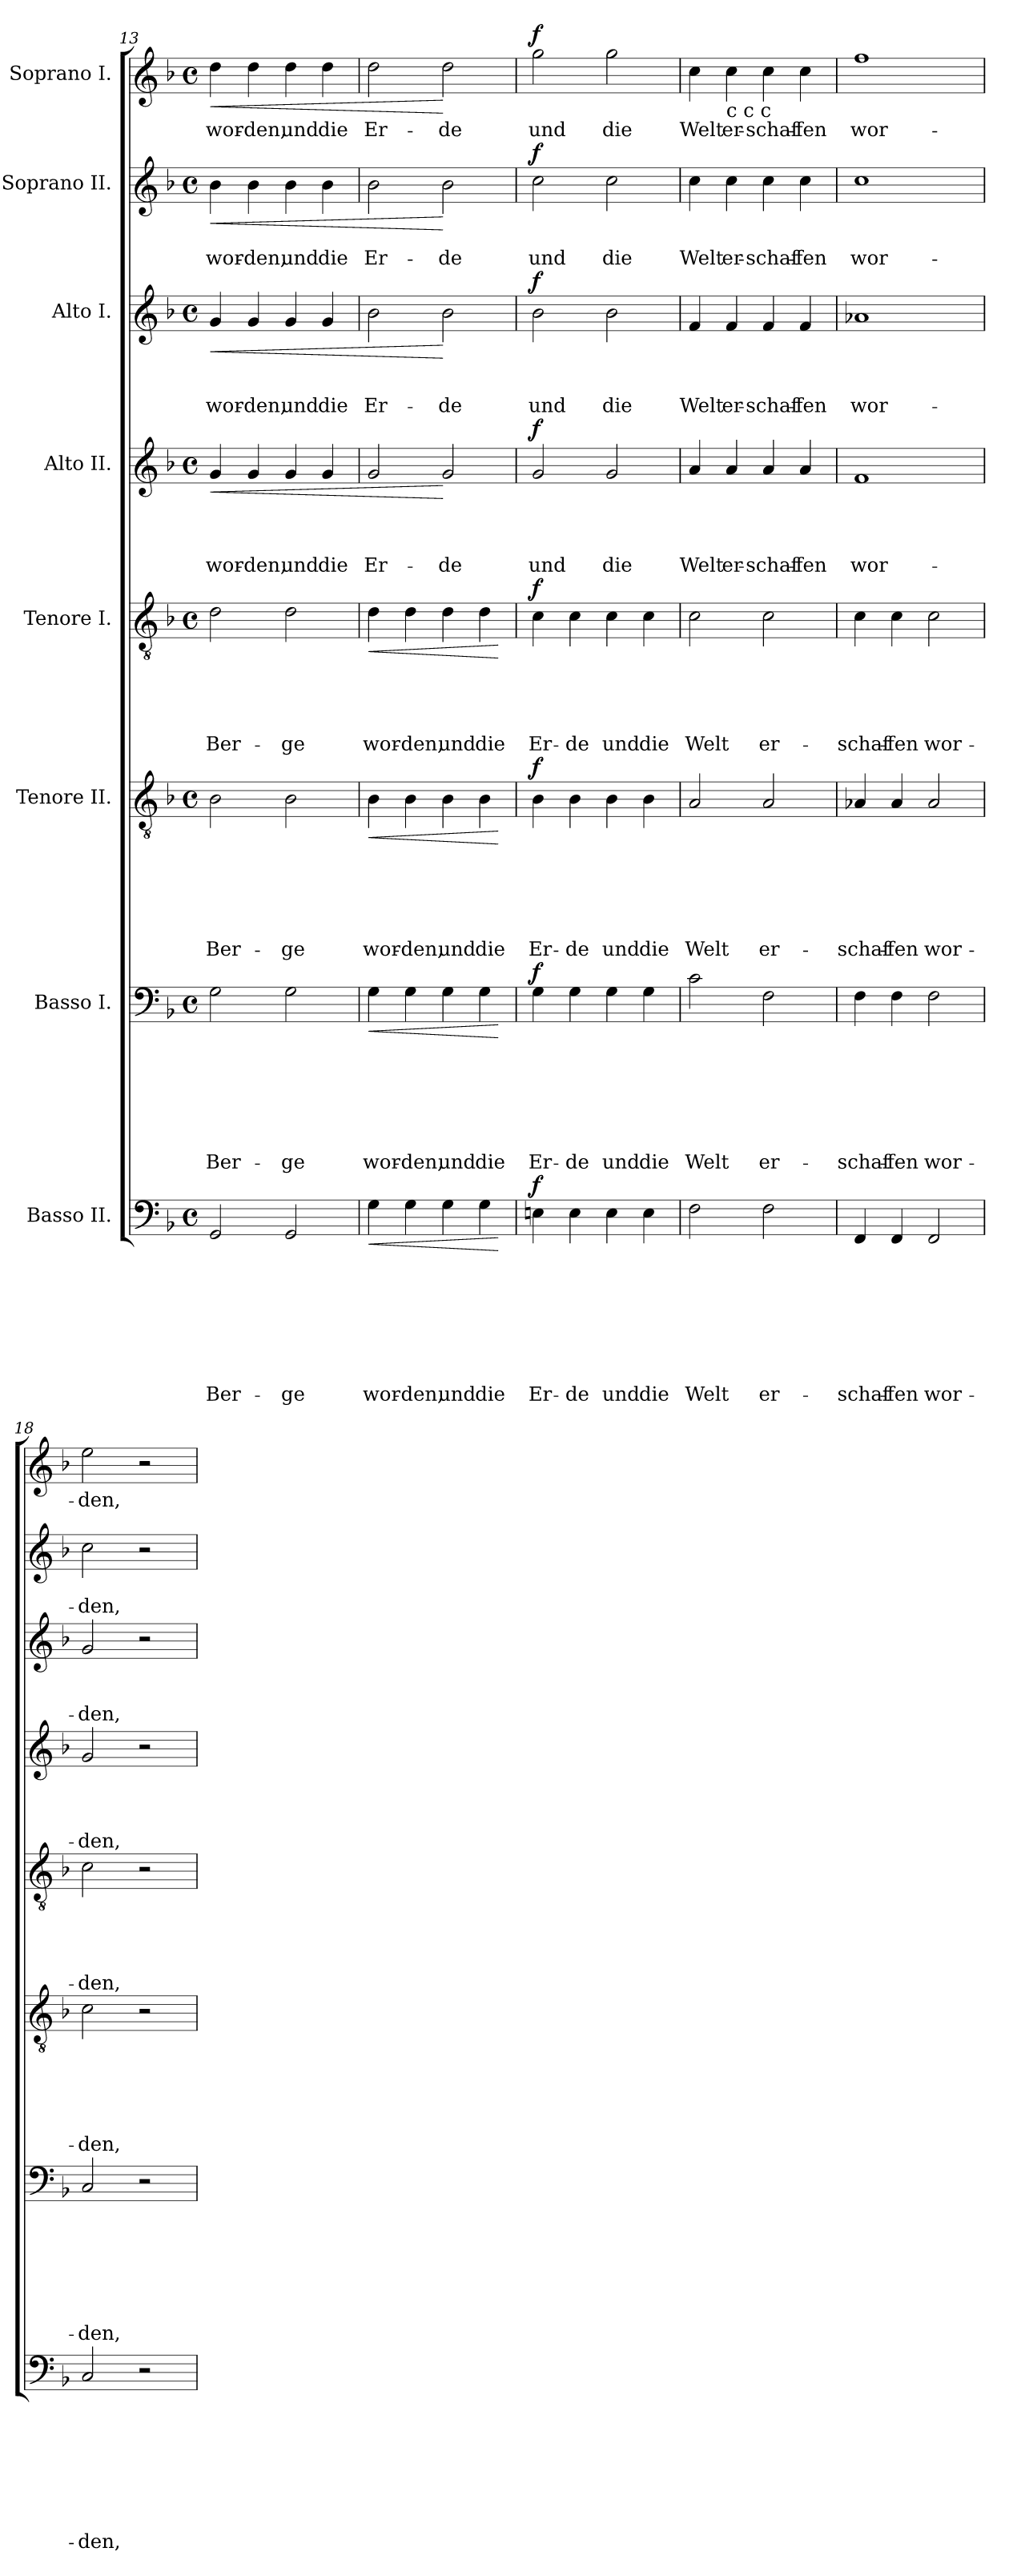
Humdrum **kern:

**kern	**text	**text	**text	**text	**text	**text	**text	**text	**dynam	**kern	**text	**text	**text	**text	**text	**text	**text	**dynam	**kern	**text	**text	**text	**text	**text	**text	**dynam	**kern	**text	**text	**text	**text	**text	**dynam	**kern	**text	**text	**text	**text	**dynam	**kern	**text	**text	**text	**dynam	**kern	**text	**text	**dynam	**kern	**text	**dynam
*part8	*part8	*part8	*part8	*part8	*part8	*part8	*part8	*part8	*part8	*part7	*part7	*part7	*part7	*part7	*part7	*part7	*part7	*part7	*part6	*part6	*part6	*part6	*part6	*part6	*part6	*part6	*part5	*part5	*part5	*part5	*part5	*part5	*part5	*part4	*part4	*part4	*part4	*part4	*part4	*part3	*part3	*part3	*part3	*part3	*part2	*part2	*part2	*part2	*part1	*part1	*part1
*staff8	*staff8	*staff8	*staff8	*staff8	*staff8	*staff8	*staff8	*staff8	*staff8	*staff7	*staff7	*staff7	*staff7	*staff7	*staff7	*staff7	*staff7	*staff7	*staff6	*staff6	*staff6	*staff6	*staff6	*staff6	*staff6	*staff6	*staff5	*staff5	*staff5	*staff5	*staff5	*staff5	*staff5	*staff4	*staff4	*staff4	*staff4	*staff4	*staff4	*staff3	*staff3	*staff3	*staff3	*staff3	*staff2	*staff2	*staff2	*staff2	*staff1	*staff1	*staff1
*I"Basso II.	*	*	*	*	*	*	*	*	*	*I"Basso I.	*	*	*	*	*	*	*	*	*I"Tenore II.	*	*	*	*	*	*	*	*I"Tenore I.	*	*	*	*	*	*	*I"Alto II.	*	*	*	*	*	*I"Alto I.	*	*	*	*	*I"Soprano II.	*	*	*	*I"Soprano I.	*	*
*clefF4	*	*	*	*	*	*	*	*	*	*clefF4	*	*	*	*	*	*	*	*	*clefGv2	*	*	*	*	*	*	*	*clefGv2	*	*	*	*	*	*	*clefG2	*	*	*	*	*	*clefG2	*	*	*	*	*clefG2	*	*	*	*clefG2	*	*
*k[b-]	*	*	*	*	*	*	*	*	*	*k[b-]	*	*	*	*	*	*	*	*	*k[b-]	*	*	*	*	*	*	*	*k[b-]	*	*	*	*	*	*	*k[b-]	*	*	*	*	*	*k[b-]	*	*	*	*	*k[b-]	*	*	*	*k[b-]	*	*
*F:	*	*	*	*	*	*	*	*	*	*F:	*	*	*	*	*	*	*	*	*F:	*	*	*	*	*	*	*	*F:	*	*	*	*	*	*	*F:	*	*	*	*	*	*F:	*	*	*	*	*F:	*	*	*	*F:	*	*
*M4/4	*	*	*	*	*	*	*	*	*	*M4/4	*	*	*	*	*	*	*	*	*M4/4	*	*	*	*	*	*	*	*M4/4	*	*	*	*	*	*	*M4/4	*	*	*	*	*	*M4/4	*	*	*	*	*M4/4	*	*	*	*M4/4	*	*
*met(c)	*	*	*	*	*	*	*	*	*	*met(c)	*	*	*	*	*	*	*	*	*met(c)	*	*	*	*	*	*	*	*met(c)	*	*	*	*	*	*	*met(c)	*	*	*	*	*	*met(c)	*	*	*	*	*met(c)	*	*	*	*met(c)	*	*
=13	=13	=13	=13	=13	=13	=13	=13	=13	=13	=13	=13	=13	=13	=13	=13	=13	=13	=13	=13	=13	=13	=13	=13	=13	=13	=13	=13	=13	=13	=13	=13	=13	=13	=13	=13	=13	=13	=13	=13	=13	=13	=13	=13	=13	=13	=13	=13	=13	=13	=13	=13
!	!	!	!	!	!	!	!	!LO:LY:b	!	!	!	!	!	!	!	!	!LO:LY:b	!	!	!	!	!	!	!	!LO:LY:b	!	!	!	!	!	!	!LO:LY:b	!	!	!	!	!	!LO:LY:b	!LO:HP:b	!	!	!	!LO:LY:b	!LO:HP:b	!	!	!LO:LY:b	!LO:HP:b	!	!LO:LY:b	!LO:HP:b
2GG/	.	.	.	.	.	.	.	Ber-	.	2G\	.	.	.	.	.	.	Ber-	.	2B-\	.	.	.	.	.	Ber-	.	2d\	.	.	.	.	Ber-	.	4g/	.	.	.	wor-	<	4g/	.	.	wor-	<	4b-\	.	wor-	<	4dd\	wor-	<
!	!	!	!	!	!	!	!	!	!	!	!	!	!	!	!	!	!	!	!	!	!	!	!	!	!	!	!	!	!	!	!	!	!	!	!	!	!	!LO:LY:b	!	!	!	!	!LO:LY:b	!	!	!	!LO:LY:b	!	!	!LO:LY:b	!
.	.	.	.	.	.	.	.	.	.	.	.	.	.	.	.	.	.	.	.	.	.	.	.	.	.	.	.	.	.	.	.	.	.	4g/	.	.	.	-den,	.	4g/	.	.	-den,	.	4b-\	.	-den,	.	4dd\	-den,	.
!	!	!	!	!	!	!	!	!LO:LY:b	!	!	!	!	!	!	!	!	!LO:LY:b	!	!	!	!	!	!	!	!LO:LY:b	!	!	!	!	!	!	!LO:LY:b	!	!	!	!	!	!LO:LY:b	!	!	!	!	!LO:LY:b	!	!	!	!LO:LY:b	!	!	!LO:LY:b	!
2GG/	.	.	.	.	.	.	.	-ge	.	2G\	.	.	.	.	.	.	-ge	.	2B-\	.	.	.	.	.	-ge	.	2d\	.	.	.	.	-ge	.	4g/	.	.	.	und	.	4g/	.	.	und	.	4b-\	.	und	.	4dd\	und	.
!	!	!	!	!	!	!	!	!	!	!	!	!	!	!	!	!	!	!	!	!	!	!	!	!	!	!	!	!	!	!	!	!	!	!	!	!	!	!LO:LY:b	!	!	!	!	!LO:LY:b	!	!	!	!LO:LY:b	!	!	!LO:LY:b	!
.	.	.	.	.	.	.	.	.	.	.	.	.	.	.	.	.	.	.	.	.	.	.	.	.	.	.	.	.	.	.	.	.	.	4g/	.	.	.	die	.	4g/	.	.	die	.	4b-\	.	die	.	4dd\	die	.
=14!	=14!	=14!	=14!	=14!	=14!	=14!	=14!	=14!	=14!	=14!	=14!	=14!	=14!	=14!	=14!	=14!	=14!	=14!	=14!	=14!	=14!	=14!	=14!	=14!	=14!	=14!	=14!	=14!	=14!	=14!	=14!	=14!	=14!	=14!	=14!	=14!	=14!	=14!	=14!	=14!	=14!	=14!	=14!	=14!	=14!	=14!	=14!	=14!	=14!	=14!	=14!
!	!	!	!	!	!	!	!	!LO:LY:b	!LO:HP:b	!	!	!	!	!	!	!	!LO:LY:b	!LO:HP:b	!	!	!	!	!	!	!LO:LY:b	!LO:HP:b	!	!	!	!	!	!LO:LY:b	!LO:HP:b	!	!	!	!	!LO:LY:b	!	!	!	!	!LO:LY:b	!	!	!	!LO:LY:b	!	!	!LO:LY:b	!
4G\	.	.	.	.	.	.	.	wor-	<	4G\	.	.	.	.	.	.	wor-	<	4B-\	.	.	.	.	.	wor-	<	4d\	.	.	.	.	wor-	<	2g/	.	.	.	Er-	.	2b-\	.	.	Er-	.	2b-\	.	Er-	.	2dd\	Er-	.
!	!	!	!	!	!	!	!	!LO:LY:b	!	!	!	!	!	!	!	!	!LO:LY:b	!	!	!	!	!	!	!	!LO:LY:b	!	!	!	!	!	!	!LO:LY:b	!	!	!	!	!	!	!	!	!	!	!	!	!	!	!	!	!	!	!
4G\	.	.	.	.	.	.	.	-den,	.	4G\	.	.	.	.	.	.	-den,	.	4B-\	.	.	.	.	.	-den,	.	4d\	.	.	.	.	-den,	.	.	.	.	.	.	.	.	.	.	.	.	.	.	.	.	.	.	.
!	!	!	!	!	!	!	!	!LO:LY:b	!	!	!	!	!	!	!	!	!LO:LY:b	!	!	!	!	!	!	!	!LO:LY:b	!	!	!	!	!	!	!LO:LY:b	!	!	!	!	!	!LO:LY:b	!	!	!	!	!LO:LY:b	!	!	!	!LO:LY:b	!	!	!LO:LY:b	!
4G\	.	.	.	.	.	.	.	und	.	4G\	.	.	.	.	.	.	und	.	4B-\	.	.	.	.	.	und	.	4d\	.	.	.	.	und	.	2g/	.	.	.	-de	[	2b-\	.	.	-de	[	2b-\	.	-de	[	2dd\	-de	[
!	!	!	!	!	!	!	!	!LO:LY:b	!	!	!	!	!	!	!	!	!LO:LY:b	!	!	!	!	!	!	!	!LO:LY:b	!	!	!	!	!	!	!LO:LY:b	!	!	!	!	!	!	!	!	!	!	!	!	!	!	!	!	!	!	!
4G\	.	.	.	.	.	.	.	die	.	4G\	.	.	.	.	.	.	die	.	4B-\	.	.	.	.	.	die	.	4d\	.	.	.	.	die	.	.	.	.	.	.	.	.	.	.	.	.	.	.	.	.	.	.	.
.	.	.	.	.	.	.	.	.	[	.	.	.	.	.	.	.	.	[	.	.	.	.	.	.	.	[	.	.	.	.	.	.	[	.	.	.	.	.	.	.	.	.	.	.	.	.	.	.	.	.	.
=15!	=15!	=15!	=15!	=15!	=15!	=15!	=15!	=15!	=15!	=15!	=15!	=15!	=15!	=15!	=15!	=15!	=15!	=15!	=15!	=15!	=15!	=15!	=15!	=15!	=15!	=15!	=15!	=15!	=15!	=15!	=15!	=15!	=15!	=15!	=15!	=15!	=15!	=15!	=15!	=15!	=15!	=15!	=15!	=15!	=15!	=15!	=15!	=15!	=15!	=15!	=15!
!	!	!	!	!	!	!	!	!LO:LY:b	!LO:DY:a	!	!	!	!	!	!	!	!LO:LY:b	!LO:DY:a	!	!	!	!	!	!	!LO:LY:b	!LO:DY:a	!	!	!	!	!	!LO:LY:b	!LO:DY:a	!	!	!	!	!LO:LY:b	!LO:DY:a	!	!	!	!LO:LY:b	!LO:DY:a	!	!	!LO:LY:b	!LO:DY:a	!	!LO:LY:b	!LO:DY:a
4En\	.	.	.	.	.	.	.	Er-	f	4G\	.	.	.	.	.	.	Er-	f	4B-\	.	.	.	.	.	Er-	f	4c\	.	.	.	.	Er-	f	2g/	.	.	.	und	f	2b-\	.	.	und	f	2cc\	.	und	f	2gg\	und	f
!	!	!	!	!	!	!	!	!LO:LY:b	!	!	!	!	!	!	!	!	!LO:LY:b	!	!	!	!	!	!	!	!LO:LY:b	!	!	!	!	!	!	!LO:LY:b	!	!	!	!	!	!	!	!	!	!	!	!	!	!	!	!	!	!	!
4E\	.	.	.	.	.	.	.	-de	.	4G\	.	.	.	.	.	.	-de	.	4B-\	.	.	.	.	.	-de	.	4c\	.	.	.	.	-de	.	.	.	.	.	.	.	.	.	.	.	.	.	.	.	.	.	.	.
!	!	!	!	!	!	!	!	!LO:LY:b	!	!	!	!	!	!	!	!	!LO:LY:b	!	!	!	!	!	!	!	!LO:LY:b	!	!	!	!	!	!	!LO:LY:b	!	!	!	!	!	!LO:LY:b	!	!	!	!	!LO:LY:b	!	!	!	!LO:LY:b	!	!	!LO:LY:b	!
4E\	.	.	.	.	.	.	.	und	.	4G\	.	.	.	.	.	.	und	.	4B-\	.	.	.	.	.	und	.	4c\	.	.	.	.	und	.	2g/	.	.	.	die	.	2b-\	.	.	die	.	2cc\	.	die	.	2gg\	die	.
!	!	!	!	!	!	!	!	!LO:LY:b	!	!	!	!	!	!	!	!	!LO:LY:b	!	!	!	!	!	!	!	!LO:LY:b	!	!	!	!	!	!	!LO:LY:b	!	!	!	!	!	!	!	!	!	!	!	!	!	!	!	!	!	!	!
4E\	.	.	.	.	.	.	.	die	.	4G\	.	.	.	.	.	.	die	.	4B-\	.	.	.	.	.	die	.	4c\	.	.	.	.	die	.	.	.	.	.	.	.	.	.	.	.	.	.	.	.	.	.	.	.
=16!	=16!	=16!	=16!	=16!	=16!	=16!	=16!	=16!	=16!	=16!	=16!	=16!	=16!	=16!	=16!	=16!	=16!	=16!	=16!	=16!	=16!	=16!	=16!	=16!	=16!	=16!	=16!	=16!	=16!	=16!	=16!	=16!	=16!	=16!	=16!	=16!	=16!	=16!	=16!	=16!	=16!	=16!	=16!	=16!	=16!	=16!	=16!	=16!	=16!	=16!	=16!
!	!	!	!	!	!	!	!	!LO:LY:b	!	!	!	!	!	!	!	!	!LO:LY:b	!	!	!	!	!	!	!	!LO:LY:b	!	!	!	!	!	!	!LO:LY:b	!	!	!	!	!	!LO:LY:b	!	!	!	!	!LO:LY:b	!	!	!	!LO:LY:b	!	!	!LO:LY:b	!
2F\	.	.	.	.	.	.	.	Welt	.	2c\	.	.	.	.	.	.	Welt	.	2A/	.	.	.	.	.	Welt	.	2c\	.	.	.	.	Welt	.	4a/	.	.	.	Welt	.	4f/	.	.	Welt	.	4cc\	.	Welt	.	4cc\	Welt	.
!	!	!	!	!	!	!	!	!	!	!	!	!	!	!	!	!	!	!	!	!	!	!	!	!	!	!	!	!	!	!	!	!	!	!	!	!	!	!	!	!	!	!	!	!	!	!	!	!	!LO:TX:b:t=c   c   c	!	!
!	!	!	!	!	!	!	!	!	!	!	!	!	!	!	!	!	!	!	!	!	!	!	!	!	!	!	!	!	!	!	!	!	!	!	!	!	!	!LO:LY:b	!	!	!	!	!LO:LY:b	!	!	!	!LO:LY:b	!	!	!LO:LY:b	!
.	.	.	.	.	.	.	.	.	.	.	.	.	.	.	.	.	.	.	.	.	.	.	.	.	.	.	.	.	.	.	.	.	.	4a/	.	.	.	er-	.	4f/	.	.	er-	.	4cc\	.	er-	.	4cc\	er-	.
!	!	!	!	!	!	!	!	!LO:LY:b	!	!	!	!	!	!	!	!	!LO:LY:b	!	!	!	!	!	!	!	!LO:LY:b	!	!	!	!	!	!	!LO:LY:b	!	!	!	!	!	!LO:LY:b	!	!	!	!	!LO:LY:b	!	!	!	!LO:LY:b	!	!	!LO:LY:b	!
2F\	.	.	.	.	.	.	.	er-	.	2F\	.	.	.	.	.	.	er-	.	2A/	.	.	.	.	.	er-	.	2c\	.	.	.	.	er-	.	4a/	.	.	.	-schaf-	.	4f/	.	.	-schaf-	.	4cc\	.	-schaf-	.	4cc\	-schaf-	.
!	!	!	!	!	!	!	!	!	!	!	!	!	!	!	!	!	!	!	!	!	!	!	!	!	!	!	!	!	!	!	!	!	!	!	!	!	!	!LO:LY:b	!	!	!	!	!LO:LY:b	!	!	!	!LO:LY:b	!	!	!LO:LY:b	!
.	.	.	.	.	.	.	.	.	.	.	.	.	.	.	.	.	.	.	.	.	.	.	.	.	.	.	.	.	.	.	.	.	.	4a/	.	.	.	-fen	.	4f/	.	.	-fen	.	4cc\	.	-fen	.	4cc\	-fen	.
=17!	=17!	=17!	=17!	=17!	=17!	=17!	=17!	=17!	=17!	=17!	=17!	=17!	=17!	=17!	=17!	=17!	=17!	=17!	=17!	=17!	=17!	=17!	=17!	=17!	=17!	=17!	=17!	=17!	=17!	=17!	=17!	=17!	=17!	=17!	=17!	=17!	=17!	=17!	=17!	=17!	=17!	=17!	=17!	=17!	=17!	=17!	=17!	=17!	=17!	=17!	=17!
!	!	!	!	!	!	!	!	!LO:LY:b	!	!	!	!	!	!	!	!	!LO:LY:b	!	!	!	!	!	!	!	!LO:LY:b	!	!	!	!	!	!	!LO:LY:b	!	!	!	!	!	!LO:LY:b	!	!	!	!	!LO:LY:b	!	!	!	!LO:LY:b	!	!	!LO:LY:b	!
4FF/	.	.	.	.	.	.	.	-schaf-	.	4F\	.	.	.	.	.	.	-schaf-	.	4A-X/	.	.	.	.	.	-schaf-	.	4c\	.	.	.	.	-schaf-	.	1f	.	.	.	wor-	.	1a-X	.	.	wor-	.	1cc	.	wor-	.	1ff	wor-	.
!	!	!	!	!	!	!	!	!LO:LY:b	!	!	!	!	!	!	!	!	!LO:LY:b	!	!	!	!	!	!	!	!LO:LY:b	!	!	!	!	!	!	!LO:LY:b	!	!	!	!	!	!	!	!	!	!	!	!	!	!	!	!	!	!	!
4FF/	.	.	.	.	.	.	.	-fen	.	4F\	.	.	.	.	.	.	-fen	.	4A-/	.	.	.	.	.	-fen	.	4c\	.	.	.	.	-fen	.	.	.	.	.	.	.	.	.	.	.	.	.	.	.	.	.	.	.
!	!	!	!	!	!	!	!	!LO:LY:b	!	!	!	!	!	!	!	!	!LO:LY:b	!	!	!	!	!	!	!	!LO:LY:b	!	!	!	!	!	!	!LO:LY:b	!	!	!	!	!	!	!	!	!	!	!	!	!	!	!	!	!	!	!
2FF/	.	.	.	.	.	.	.	wor-	.	2F\	.	.	.	.	.	.	wor-	.	2A-/	.	.	.	.	.	wor-	.	2c\	.	.	.	.	wor-	.	.	.	.	.	.	.	.	.	.	.	.	.	.	.	.	.	.	.
=18!	=18!	=18!	=18!	=18!	=18!	=18!	=18!	=18!	=18!	=18!	=18!	=18!	=18!	=18!	=18!	=18!	=18!	=18!	=18!	=18!	=18!	=18!	=18!	=18!	=18!	=18!	=18!	=18!	=18!	=18!	=18!	=18!	=18!	=18!	=18!	=18!	=18!	=18!	=18!	=18!	=18!	=18!	=18!	=18!	=18!	=18!	=18!	=18!	=18!	=18!	=18!
!	!	!	!	!	!	!	!	!LO:LY:b	!	!	!	!	!	!	!	!	!LO:LY:b	!	!	!	!	!	!	!	!LO:LY:b	!	!	!	!	!	!	!LO:LY:b	!	!	!	!	!	!LO:LY:b	!	!	!	!	!LO:LY:b	!	!	!	!LO:LY:b	!	!	!LO:LY:b	!
2C/	.	.	.	.	.	.	.	-den,	.	2C/	.	.	.	.	.	.	-den,	.	2c\	.	.	.	.	.	-den,	.	2c\	.	.	.	.	-den,	.	2g/	.	.	.	-den,	.	2g/	.	.	-den,	.	2cc\	.	-den,	.	2ee\	-den,	.
2r	.	.	.	.	.	.	.	.	.	2r	.	.	.	.	.	.	.	.	2r	.	.	.	.	.	.	.	2r	.	.	.	.	.	.	2r	.	.	.	.	.	2r	.	.	.	.	2r	.	.	.	2r	.	.
=!	=!	=!	=!	=!	=!	=!	=!	=!	=!	=!	=!	=!	=!	=!	=!	=!	=!	=!	=!	=!	=!	=!	=!	=!	=!	=!	=!	=!	=!	=!	=!	=!	=!	=!	=!	=!	=!	=!	=!	=!	=!	=!	=!	=!	=!	=!	=!	=!	=!	=!	=!
*-	*-	*-	*-	*-	*-	*-	*-	*-	*-	*-	*-	*-	*-	*-	*-	*-	*-	*-	*-	*-	*-	*-	*-	*-	*-	*-	*-	*-	*-	*-	*-	*-	*-	*-	*-	*-	*-	*-	*-	*-	*-	*-	*-	*-	*-	*-	*-	*-	*-	*-	*-
